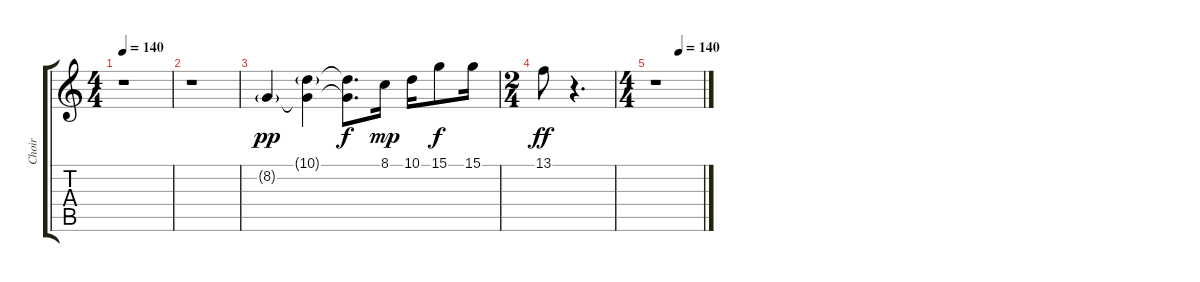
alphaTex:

\track ("Choir" "Choir") {instrument pad4choir}
\staff {score tabs}
\tuning (E4 B3 G3 D3 A2 E2) {hide}
\ts (4 4)
\tempo 140
\tempo 70
\tempo 140
\clef g2
\ks c
r.1{dy pp instrument pad4choir} |
r.1 |
8.2{g}.4 (10.1{g} 8.2{t}).4 (10.1{t} 8.2{t}).8{d dy f} 8.1.16{dy mp} 10.1.16 15.1.8{dy f} 15.1.16 |
\ts (2 4)
13.1.8{dy ff} r.4{d} |
\ts (4 4)
\tempo (140 0.5)
r.1
